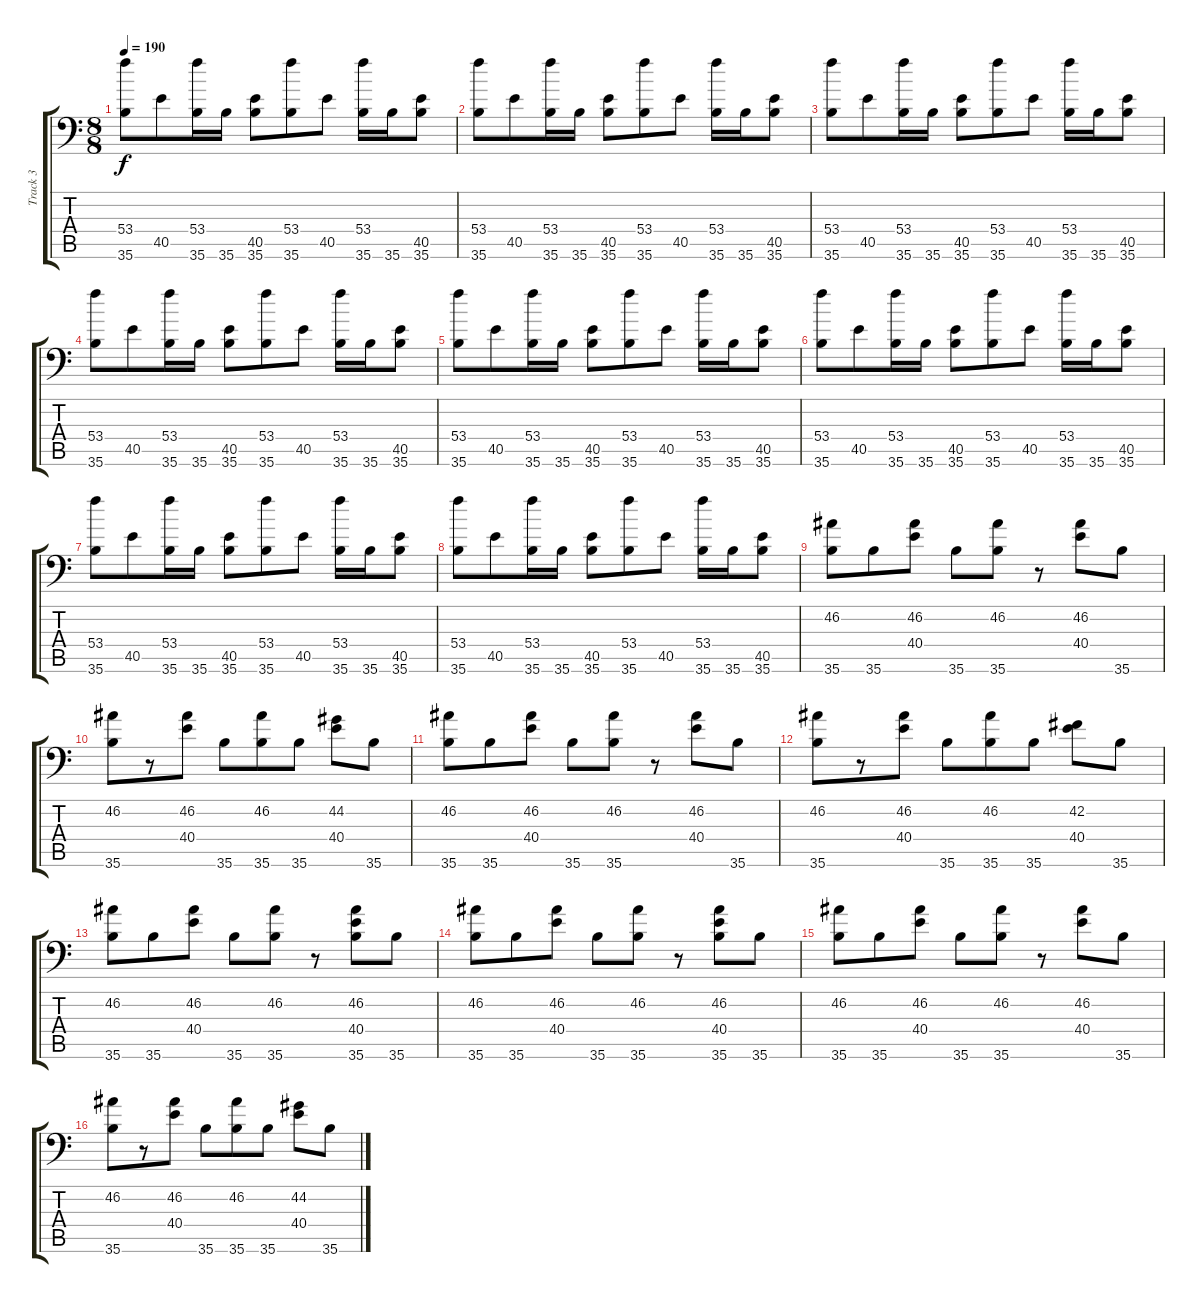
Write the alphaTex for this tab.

\track ("Track 3" "Track 3") {instrument acousticgrandpiano}
\staff {score tabs}
\tuning (C-1 C-1 C-1 C-1 C-1 C-1) {hide}
\ts (8 8)
\tempo 190
\clef f4
\ks c
(53.4 35.6).8{dy f} 40.5.8 (53.4 35.6).16 35.6.16 (40.5 35.6).8 (53.4 35.6).8 40.5.8 (53.4 35.6).16 35.6.16 (40.5 35.6).8 |
(53.4 35.6).8 40.5.8 (53.4 35.6).16 35.6.16 (40.5 35.6).8 (53.4 35.6).8 40.5.8 (53.4 35.6).16 35.6.16 (40.5 35.6).8 |
(53.4 35.6).8 40.5.8 (53.4 35.6).16 35.6.16 (40.5 35.6).8 (53.4 35.6).8 40.5.8 (53.4 35.6).16 35.6.16 (40.5 35.6).8 |
(53.4 35.6).8 40.5.8 (53.4 35.6).16 35.6.16 (40.5 35.6).8 (53.4 35.6).8 40.5.8 (53.4 35.6).16 35.6.16 (40.5 35.6).8 |
(53.4 35.6).8 40.5.8 (53.4 35.6).16 35.6.16 (40.5 35.6).8 (53.4 35.6).8 40.5.8 (53.4 35.6).16 35.6.16 (40.5 35.6).8 |
(53.4 35.6).8 40.5.8 (53.4 35.6).16 35.6.16 (40.5 35.6).8 (53.4 35.6).8 40.5.8 (53.4 35.6).16 35.6.16 (40.5 35.6).8 |
(53.4 35.6).8 40.5.8 (53.4 35.6).16 35.6.16 (40.5 35.6).8 (53.4 35.6).8 40.5.8 (53.4 35.6).16 35.6.16 (40.5 35.6).8 |
(53.4 35.6).8 40.5.8 (53.4 35.6).16 35.6.16 (40.5 35.6).8 (53.4 35.6).8 40.5.8 (53.4 35.6).16 35.6.16 (40.5 35.6).8 |
(46.2 35.6).8 35.6.8 (46.2 40.4).8 35.6.8 (46.2 35.6).8 r.8 (46.2 40.4).8 35.6.8 |
(46.2 35.6).8 r.8 (46.2 40.4).8 35.6.8 (46.2 35.6).8 35.6.8 (44.2 40.4).8 35.6.8 |
(46.2 35.6).8 35.6.8 (46.2 40.4).8 35.6.8 (46.2 35.6).8 r.8 (46.2 40.4).8 35.6.8 |
(46.2 35.6).8 r.8 (46.2 40.4).8 35.6.8 (46.2 35.6).8 35.6.8 (42.2 40.4).8 35.6.8 |
(46.2 35.6).8 35.6.8 (46.2 40.4).8 35.6.8 (46.2 35.6).8 r.8 (46.2 40.4 35.6).8 35.6.8 |
(46.2 35.6).8 35.6.8 (46.2 40.4).8 35.6.8 (46.2 35.6).8 r.8 (46.2 40.4 35.6).8 35.6.8 |
(46.2 35.6).8 35.6.8 (46.2 40.4).8 35.6.8 (46.2 35.6).8 r.8 (46.2 40.4).8 35.6.8 |
(46.2 35.6).8 r.8 (46.2 40.4).8 35.6.8 (46.2 35.6).8 35.6.8 (44.2 40.4).8 35.6.8
